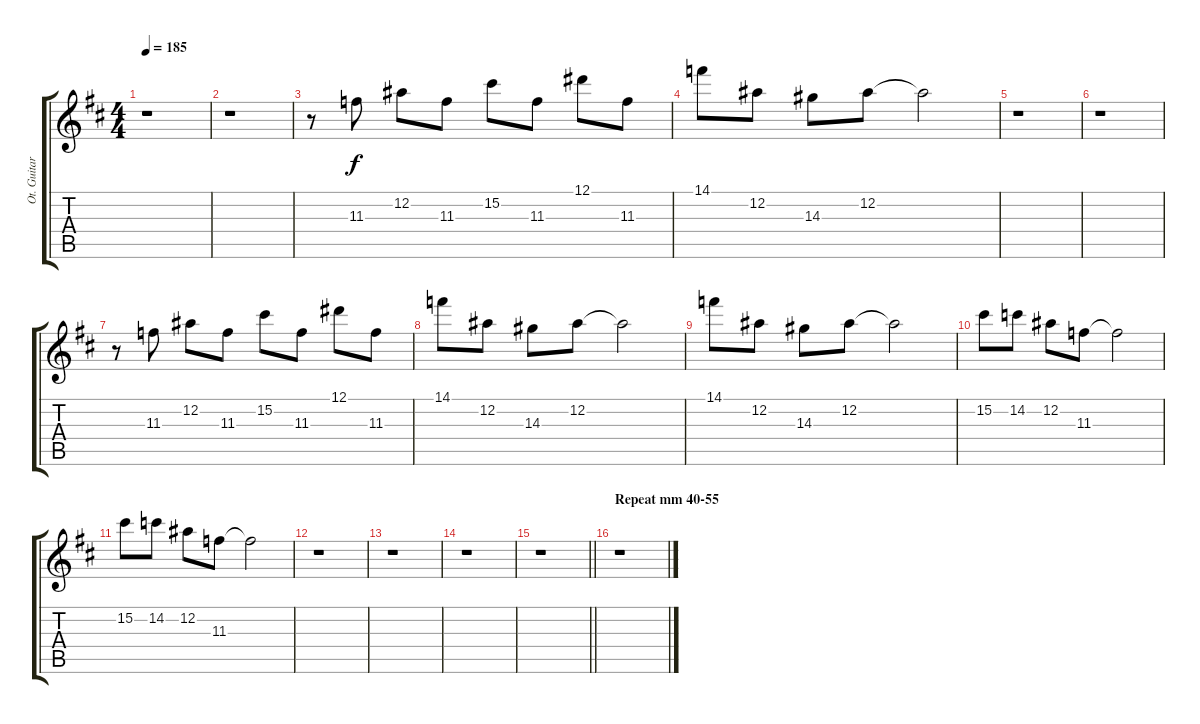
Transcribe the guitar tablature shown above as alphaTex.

\track ("Ot. Guitar 1" "Ot. Guitar") {instrument overdrivenguitar}
\staff {score tabs}
\tuning (Eb4 Bb3 Gb3 Db3 Ab2 Eb2) {hide}
\ts (4 4)
\tempo 185
\clef g2
\ks d
r.1{dy f} |
r.1 |
r.8 11.3.8 12.2.8 11.3.8 15.2.8 11.3.8 12.1.8 11.3.8 |
14.1.8 12.2.8 14.3.8 12.2.8 12.2{t}.2 |
r.1 |
r.1 |
r.8 11.3.8 12.2.8 11.3.8 15.2.8 11.3.8 12.1.8 11.3.8 |
14.1.8 12.2.8 14.3.8 12.2.8 12.2{t}.2 |
14.1.8 12.2.8 14.3.8 12.2.8 12.2{t}.2 |
15.2.8 14.2.8 12.2.8 11.3.8 11.3{t}.2 |
15.2.8 14.2.8 12.2.8 11.3.8 11.3{t}.2 |
r.1 |
r.1 |
r.1 |
\barLineRight lightlight
r.1 |
\section ("" "Repeat mm 40-55")
r.1
